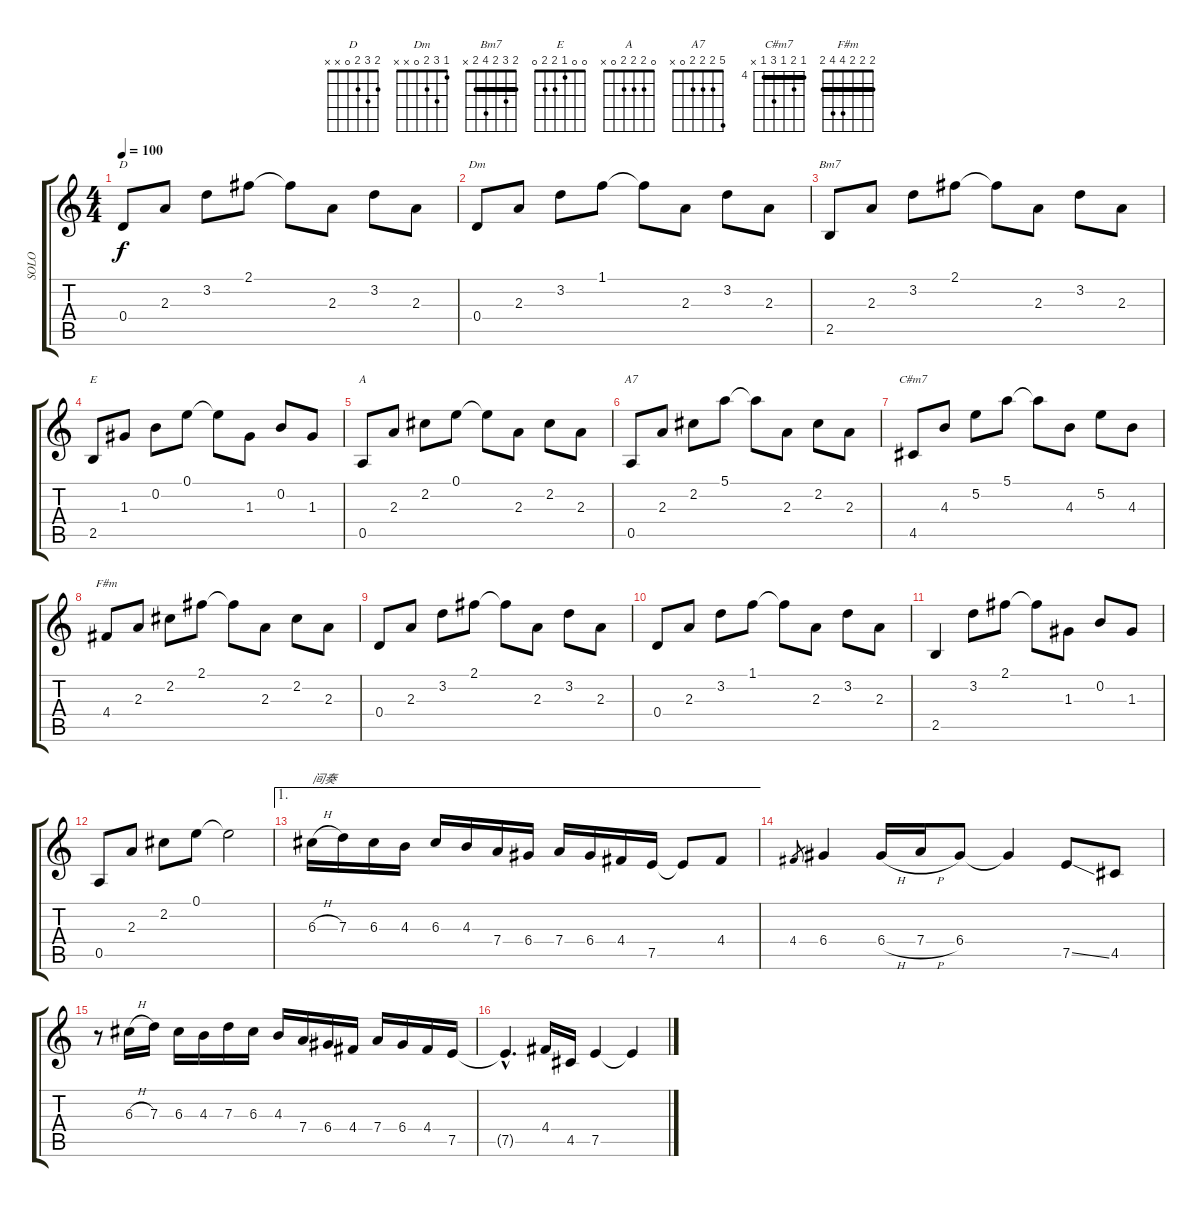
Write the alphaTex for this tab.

\track ("SOLO" "SOLO") {instrument acousticguitarnylon}
\staff {score tabs}
\tuning (E4 B3 G3 D3 A2 E2) {hide}
\chord ("D" 2 3 2 0 x x)
\chord ("Dm" 1 3 2 0 x x)
\chord ("Bm7" 2 3 2 4 2 x) {barre 2}
\chord ("E" 0 0 1 2 2 0)
\chord ("A" 0 2 2 2 0 x)
\chord ("A7" 5 2 2 2 0 x)
\chord ("C#m7" 4 5 4 6 4 x) {firstfret 4 barre 4}
\chord ("F#m" 2 2 2 4 4 2) {barre 2}
\ts (4 4)
\tempo 100
\clef g2
\ks c
0.4.8{ch "D" dy f} 2.3.8 3.2.8 2.1.8 2.1{t}.8 2.3.8 3.2.8 2.3.8 |
0.4.8{ch "Dm"} 2.3.8 3.2.8 1.1.8 1.1{t}.8 2.3.8 3.2.8 2.3.8 |
2.5.8{ch "Bm7"} 2.3.8 3.2.8 2.1.8 2.1{t}.8 2.3.8 3.2.8 2.3.8 |
2.5.8{ch "E"} 1.3.8 0.2.8 0.1.8 0.1{t}.8 1.3.8 0.2.8 1.3.8 |
0.5.8{ch "A"} 2.3.8 2.2.8 0.1.8 0.1{t}.8 2.3.8 2.2.8 2.3.8 |
0.5.8{ch "A7"} 2.3.8 2.2.8 5.1.8 5.1{t}.8 2.3.8 2.2.8 2.3.8 |
4.5.8{ch "C#m7"} 4.3.8 5.2.8 5.1.8 5.1{t}.8 4.3.8 5.2.8 4.3.8 |
4.4.8{ch "F#m"} 2.3.8 2.2.8 2.1.8 2.1{t}.8 2.3.8 2.2.8 2.3.8 |
0.4.8 2.3.8 3.2.8 2.1.8 2.1{t}.8 2.3.8 3.2.8 2.3.8 |
0.4.8 2.3.8 3.2.8 1.1.8 1.1{t}.8 2.3.8 3.2.8 2.3.8 |
2.5.4 3.2.8 2.1.8 2.1{t}.8 1.3.8 0.2.8 1.3.8 |
0.5.8 2.3.8 2.2.8 0.1.8 0.1{t}.2 |
\ae 1
6.3{h}.16{txt "间奏"} 7.3.16 6.3.16 4.3.16 6.3.16 4.3.16 7.4.16 6.4.16 7.4.16 6.4.16 4.4.16 7.5.16 7.5{t}.8 4.4.8 |
4.4.8{gr} 6.4.4 6.4{h}.16 7.4{h}.16 6.4.8 6.4{t}.4 7.5{ss}.8 4.5.8 |
r.8 6.3{h}.16 7.3.16 6.3.16 4.3.16 7.3.16 6.3.16 4.3.16 7.4.16 6.4.16 4.4.16 7.4.16 6.4.16 4.4.16 7.5.16 |
7.5{hac t}.4{d} 4.4.16 4.5.16 7.5.4 7.5{t}.4
